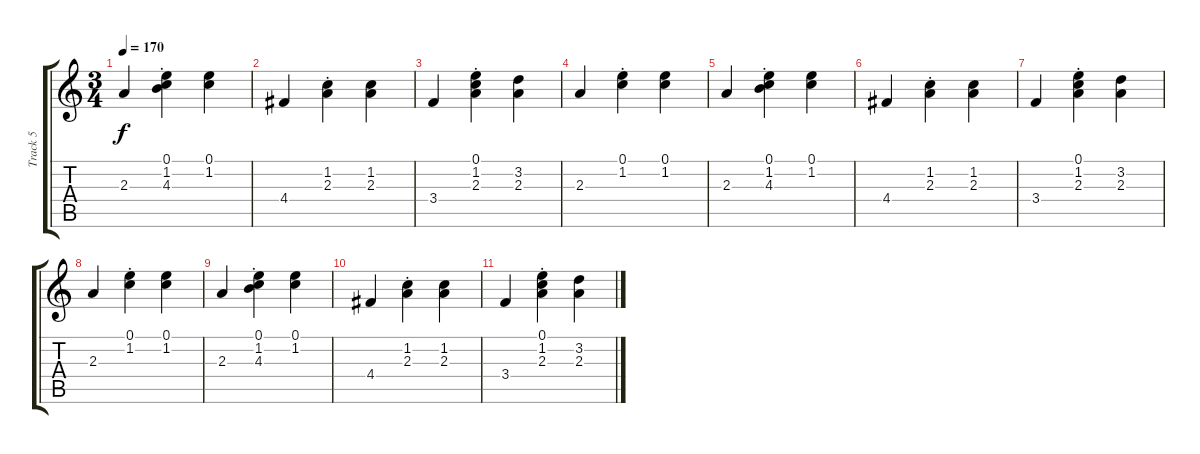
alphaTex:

\track ("Track 5" "Track 5") {instrument acousticguitarsteel}
\staff {score tabs}
\tuning (E4 B3 G3 D3 A2 D2) {hide}
\ts (3 4)
\tempo 170
\clef g2
\ks c
2.3.4{dy f} (0.1 1.2{st} 4.3).4 (0.1 1.2).4 |
4.4.4 (1.2{st} 2.3).4 (1.2 2.3).4 |
3.4.4 (0.1{st} 1.2 2.3).4 (3.2 2.3).4 |
2.3.4 (0.1{st} 1.2).4 (0.1 1.2).4 |
2.3.4 (0.1 1.2{st} 4.3).4 (0.1 1.2).4 |
4.4.4 (1.2{st} 2.3).4 (1.2 2.3).4 |
3.4.4 (0.1{st} 1.2 2.3).4 (3.2 2.3).4 |
2.3.4 (0.1{st} 1.2).4 (0.1 1.2).4 |
2.3.4 (0.1 1.2{st} 4.3).4 (0.1 1.2).4 |
4.4.4 (1.2{st} 2.3).4 (1.2 2.3).4 |
3.4.4 (0.1{st} 1.2 2.3).4 (3.2 2.3).4
